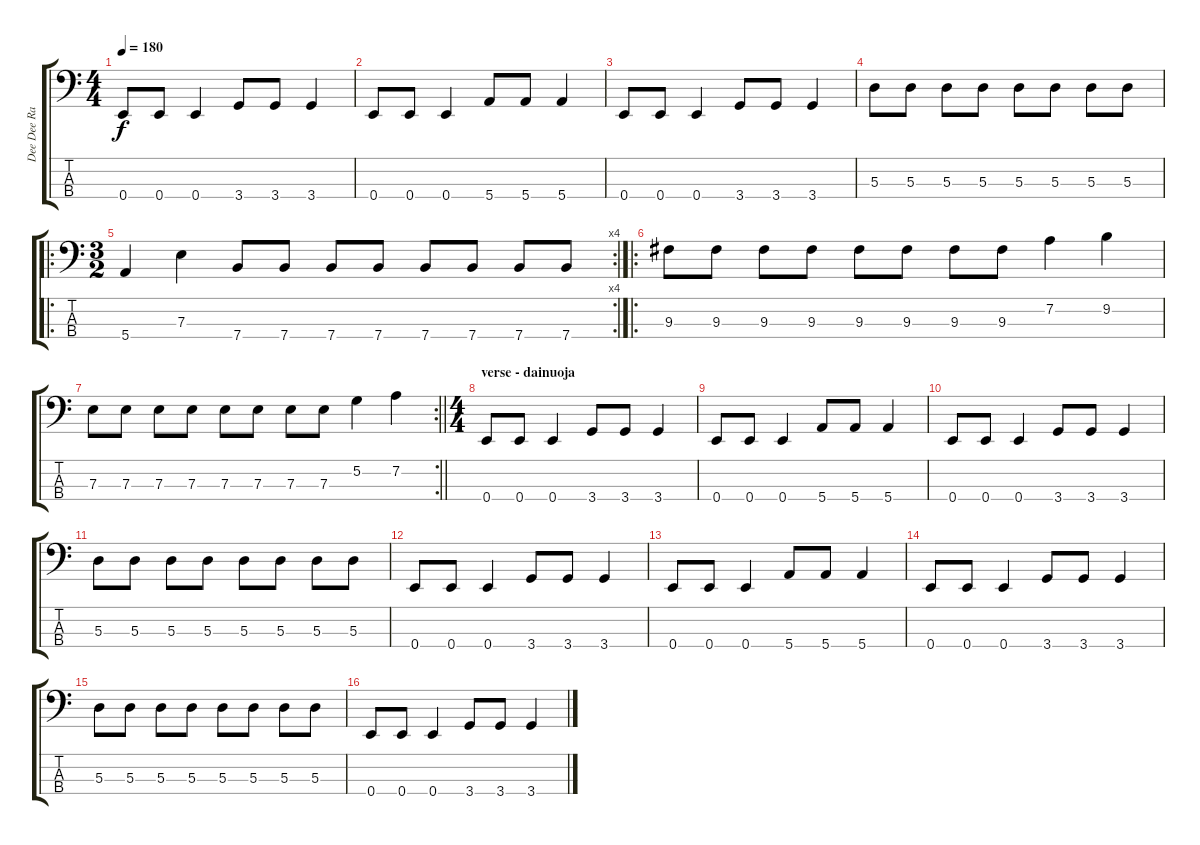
\track ("Dee Dee Ramone" "Dee Dee Ra") {instrument electricbasspick}
\staff {score tabs}
\tuning (G2 D2 A1 E1) {hide}
\ts (4 4)
\tempo 180
\clef f4
\ks c
0.4.8{dy f} 0.4.8 0.4.4 3.4.8 3.4.8 3.4.4 |
0.4.8 0.4.8 0.4.4 5.4.8 5.4.8 5.4.4 |
0.4.8 0.4.8 0.4.4 3.4.8 3.4.8 3.4.4 |
5.3.8 5.3.8 5.3.8 5.3.8 5.3.8 5.3.8 5.3.8 5.3.8 |
\ro
\rc 4
\ts (3 2)
5.4.4 7.3.4 7.4.8 7.4.8 7.4.8 7.4.8 7.4.8 7.4.8 7.4.8 7.4.8 |
\ro
9.3.8 9.3.8 9.3.8 9.3.8 9.3.8 9.3.8 9.3.8 9.3.8 7.2.4 9.2.4 |
\rc 2
\barLineRight lightlight
7.3.8 7.3.8 7.3.8 7.3.8 7.3.8 7.3.8 7.3.8 7.3.8 5.2.4 7.2.4 |
\ts (4 4)
\section ("" "verse - dainuoja")
0.4.8 0.4.8 0.4.4 3.4.8 3.4.8 3.4.4 |
0.4.8 0.4.8 0.4.4 5.4.8 5.4.8 5.4.4 |
0.4.8 0.4.8 0.4.4 3.4.8 3.4.8 3.4.4 |
5.3.8 5.3.8 5.3.8 5.3.8 5.3.8 5.3.8 5.3.8 5.3.8 |
0.4.8 0.4.8 0.4.4 3.4.8 3.4.8 3.4.4 |
0.4.8 0.4.8 0.4.4 5.4.8 5.4.8 5.4.4 |
0.4.8 0.4.8 0.4.4 3.4.8 3.4.8 3.4.4 |
5.3.8 5.3.8 5.3.8 5.3.8 5.3.8 5.3.8 5.3.8 5.3.8 |
0.4.8 0.4.8 0.4.4 3.4.8 3.4.8 3.4.4
